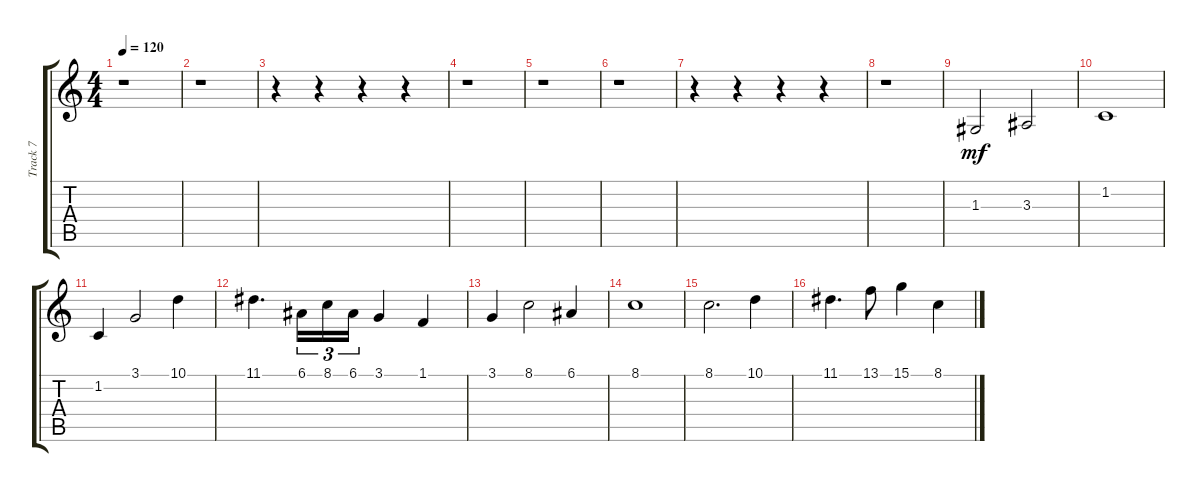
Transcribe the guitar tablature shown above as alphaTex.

\track ("Track 7" "Track 7") {instrument violin}
\staff {score tabs}
\tuning (E4 B3 G3 D3 A2 E2) {hide}
\ts (4 4)
\tempo 120
\clef g2
\ks c
r.1{dy mf} |
r.1 |
r.4 r.4 r.4 r.4 |
r.1 |
r.1 |
r.1 |
r.4 r.4 r.4 r.4 |
r.1 |
1.3.2 3.3.2 |
1.2.1 |
1.2.4 3.1.2 10.1.4 |
11.1.4{d} 6.1.16{tu (3 2)} 8.1.16{tu (3 2)} 6.1.16{tu (3 2)} 3.1.4 1.1.4 |
3.1.4 8.1.2 6.1.4 |
8.1.1 |
8.1.2{d} 10.1.4 |
11.1.4{d} 13.1.8 15.1.4 8.1.4
